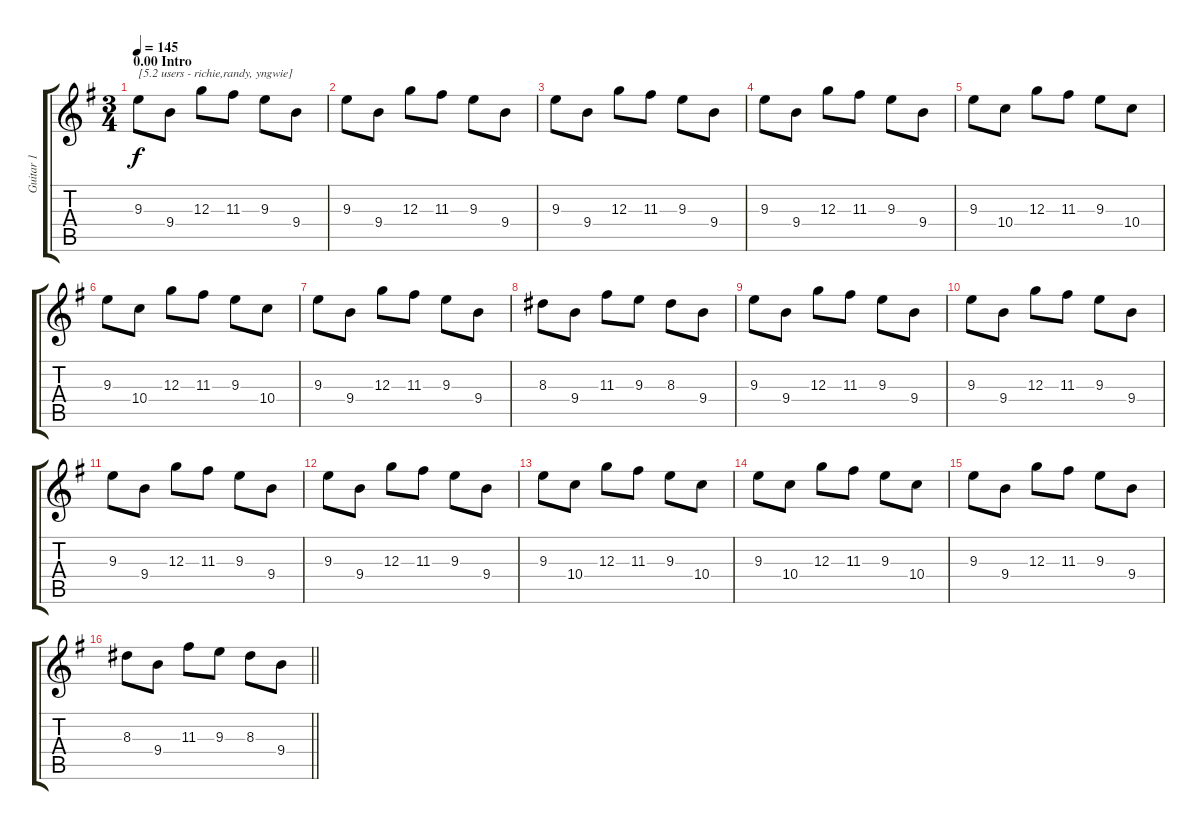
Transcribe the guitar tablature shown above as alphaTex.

\track ("Guitar 1" "Guitar 1") {instrument distortionguitar}
\staff {score tabs}
\tuning (E4 B3 G3 D3 A2 E2) {hide}
\ts (3 4)
\section ("" "0.00 Intro")
\tempo 145
\clef g2
\ks eminor
9.3.8{txt "[5.2 users - richie,randy, yngwie]" dy f instrument distortionguitar} 9.4.8 12.3.8 11.3.8 9.3.8 9.4.8 |
9.3.8 9.4.8 12.3.8 11.3.8 9.3.8 9.4.8 |
9.3.8 9.4.8 12.3.8 11.3.8 9.3.8 9.4.8 |
9.3.8 9.4.8 12.3.8 11.3.8 9.3.8 9.4.8 |
9.3.8 10.4.8 12.3.8 11.3.8 9.3.8 10.4.8 |
9.3.8 10.4.8 12.3.8 11.3.8 9.3.8 10.4.8 |
9.3.8 9.4.8 12.3.8 11.3.8 9.3.8 9.4.8 |
8.3.8 9.4.8 11.3.8 9.3.8 8.3.8 9.4.8 |
9.3.8 9.4.8 12.3.8 11.3.8 9.3.8 9.4.8 |
9.3.8 9.4.8 12.3.8 11.3.8 9.3.8 9.4.8 |
9.3.8 9.4.8 12.3.8 11.3.8 9.3.8 9.4.8 |
9.3.8 9.4.8 12.3.8 11.3.8 9.3.8 9.4.8 |
9.3.8 10.4.8 12.3.8 11.3.8 9.3.8 10.4.8 |
9.3.8 10.4.8 12.3.8 11.3.8 9.3.8 10.4.8 |
9.3.8 9.4.8 12.3.8 11.3.8 9.3.8 9.4.8 |
\barLineRight lightlight
8.3.8 9.4.8 11.3.8 9.3.8 8.3.8 9.4.8
